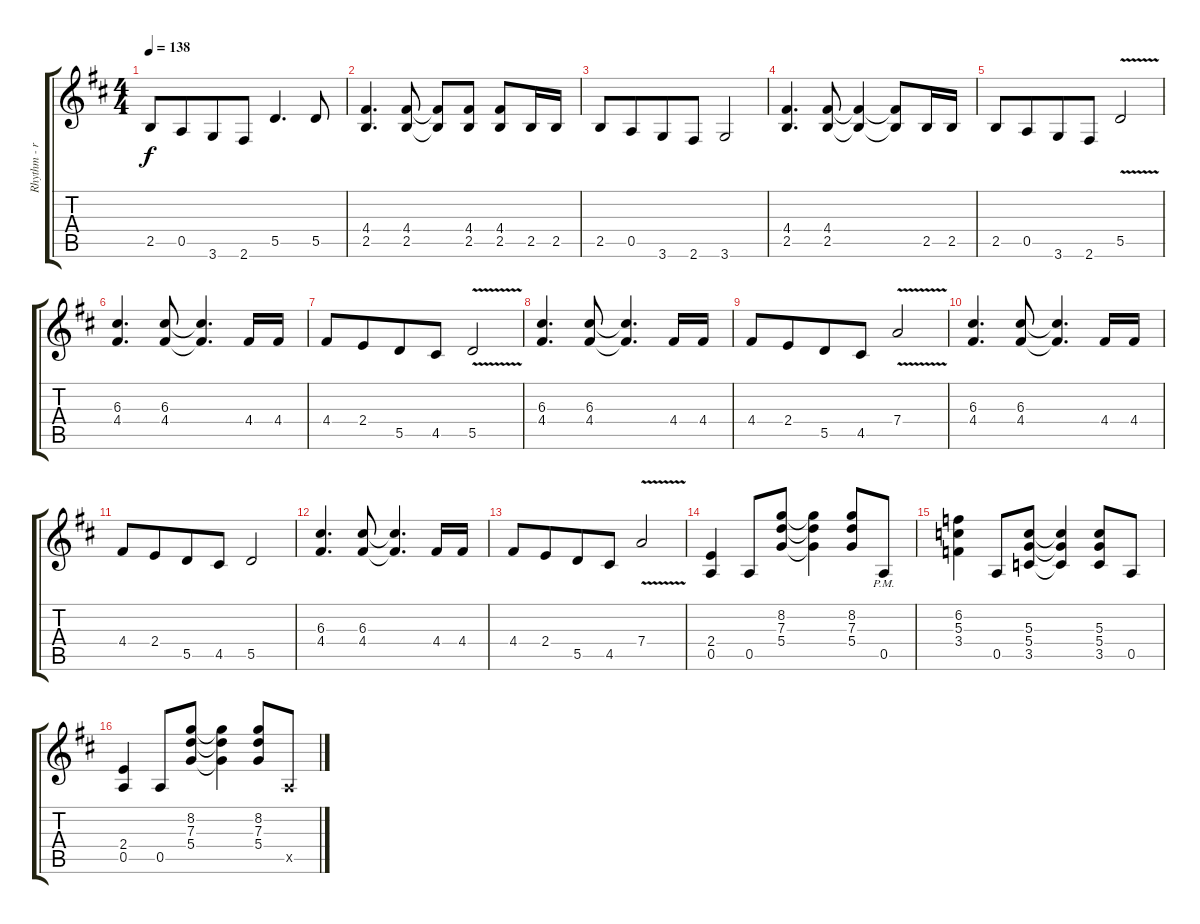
\track ("Rhythm - right" "Rhythm - r") {instrument distortionguitar}
\staff {score tabs}
\tuning (E4 B3 G3 D3 A2 E2) {hide}
\ts (4 4)
\tempo 138
\clef g2
\ks d
2.5.8{dy f} 0.5.8{beam merge} 3.6.8 2.6.8 5.5.4{d} 5.5.8 |
(4.4 2.5).4{d} (4.4 2.5).8 (4.4{t} 2.5{t}).8 (4.4 2.5).8 (4.4 2.5).8 2.5.16 2.5.16 |
2.5.8 0.5.8{beam merge} 3.6.8 2.6.8 3.6.2 |
(4.4 2.5).4{d} (4.4 2.5).8 (4.4{t} 2.5{t}).4 (4.4{t} 2.5{t}).8 2.5.16 2.5.16 |
2.5.8 0.5.8{beam merge} 3.6.8 2.6.8 5.5{v}.2 |
(6.3 4.4).4{d} (6.3 4.4).8 (6.3{t} 4.4{t}).4{d} 4.4.16 4.4.16 |
4.4.8 2.4.8{beam merge} 5.5.8 4.5.8 5.5{v}.2 |
(6.3 4.4).4{d} (6.3 4.4).8 (6.3{t} 4.4{t}).4{d} 4.4.16 4.4.16 |
4.4.8 2.4.8{beam merge} 5.5.8 4.5.8 7.4{v}.2 |
(6.3 4.4).4{d} (6.3 4.4).8 (6.3{t} 4.4{t}).4{d} 4.4.16 4.4.16 |
4.4.8 2.4.8{beam merge} 5.5.8 4.5.8 5.5.2 |
(6.3 4.4).4{d} (6.3 4.4).8 (6.3{t} 4.4{t}).4{d} 4.4.16 4.4.16 |
4.4.8 2.4.8{beam merge} 5.5.8 4.5.8 7.4{v}.2 |
(2.4 0.5).4 0.5.8 (8.2 7.3 5.4).8 (8.2{t} 7.3{t} 5.4{t}).4 (8.2 7.3 5.4).8 0.5{pm}.8 |
(6.2 5.3 3.4).4 0.5.8 (5.3 5.4 3.5).8 (5.3{t} 5.4{t} 3.5{t}).4 (5.3 5.4 3.5).8 0.5.8 |
(2.4 0.5).4 0.5.8 (8.2 7.3 5.4).8 (8.2{t} 7.3{t} 5.4{t}).4 (8.2 7.3 5.4).8 0.5{x}.8
